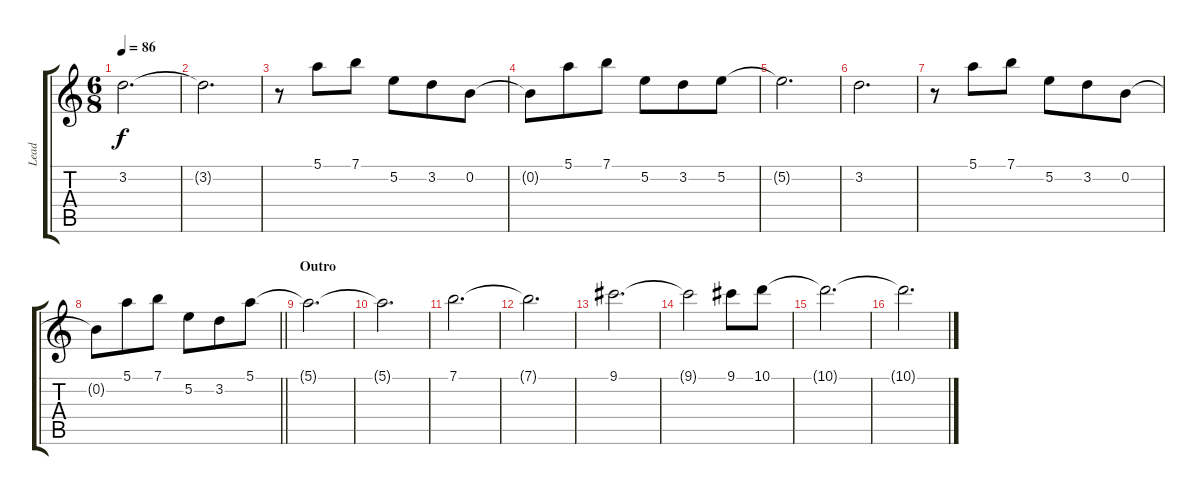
\track ("Lead" "Lead") {instrument overdrivenguitar}
\staff {score tabs}
\tuning (E4 B3 G3 D3 A2 E2) {hide}
\ts (6 8)
\tempo 86
\clef g2
\ks c
3.2{t}.2{d dy f} |
3.2{t}.2{d} |
r.8 5.1.8 7.1.8 5.2.8 3.2.8 0.2.8 |
0.2{t}.8 5.1.8 7.1.8 5.2.8 3.2.8 5.2.8 |
5.2{t}.2{d} |
3.2.2{d} |
r.8 5.1.8 7.1.8 5.2.8 3.2.8 0.2.8 |
\barLineRight lightlight
0.2{t}.8 5.1.8 7.1.8 5.2.8 3.2.8 5.1.8 |
\section ("" "Outro")
5.1{t}.2{d} |
5.1{t}.2{d} |
7.1.2{d} |
7.1{t}.2{d} |
9.1.2{d} |
9.1{t}.2 9.1.8 10.1.8 |
10.1{t}.2{d} |
10.1{t}.2{d}
